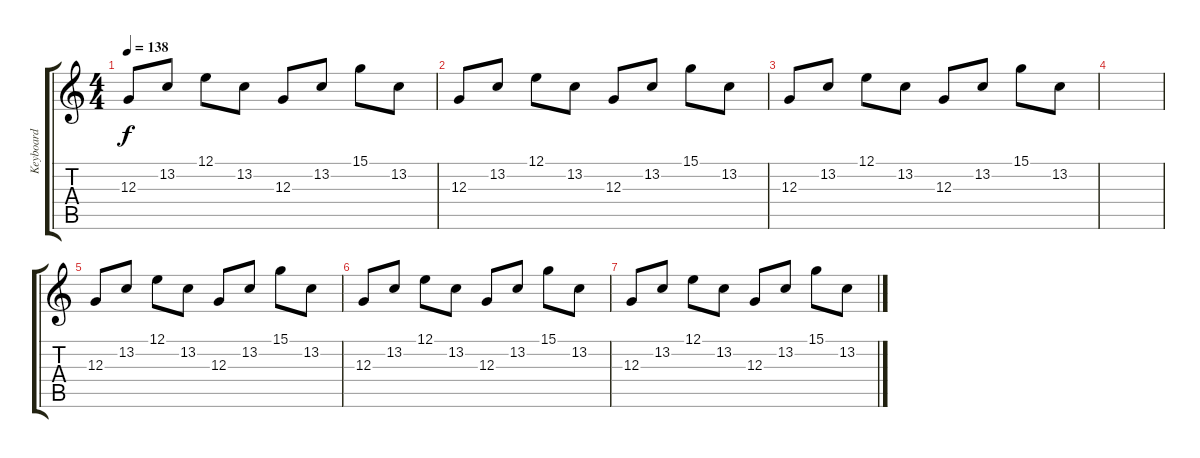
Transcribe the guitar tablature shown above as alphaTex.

\track ("Keyboard" "Keyboard") {instrument stringensemble1}
\staff {score tabs}
\tuning (E4 B3 G3 D3 A2 E2) {hide}
\ts (4 4)
\tempo 138
\clef g2
\ks c
12.3.8{dy f} 13.2.8 12.1.8 13.2.8 12.3.8 13.2.8 15.1.8 13.2.8 |
12.3.8 13.2.8 12.1.8 13.2.8 12.3.8 13.2.8 15.1.8 13.2.8 |
12.3.8 13.2.8 12.1.8 13.2.8 12.3.8 13.2.8 15.1.8 13.2.8 |
|
12.3.8 13.2.8 12.1.8 13.2.8 12.3.8 13.2.8 15.1.8 13.2.8 |
12.3.8 13.2.8 12.1.8 13.2.8 12.3.8 13.2.8 15.1.8 13.2.8 |
12.3.8 13.2.8 12.1.8 13.2.8 12.3.8 13.2.8 15.1.8 13.2.8
